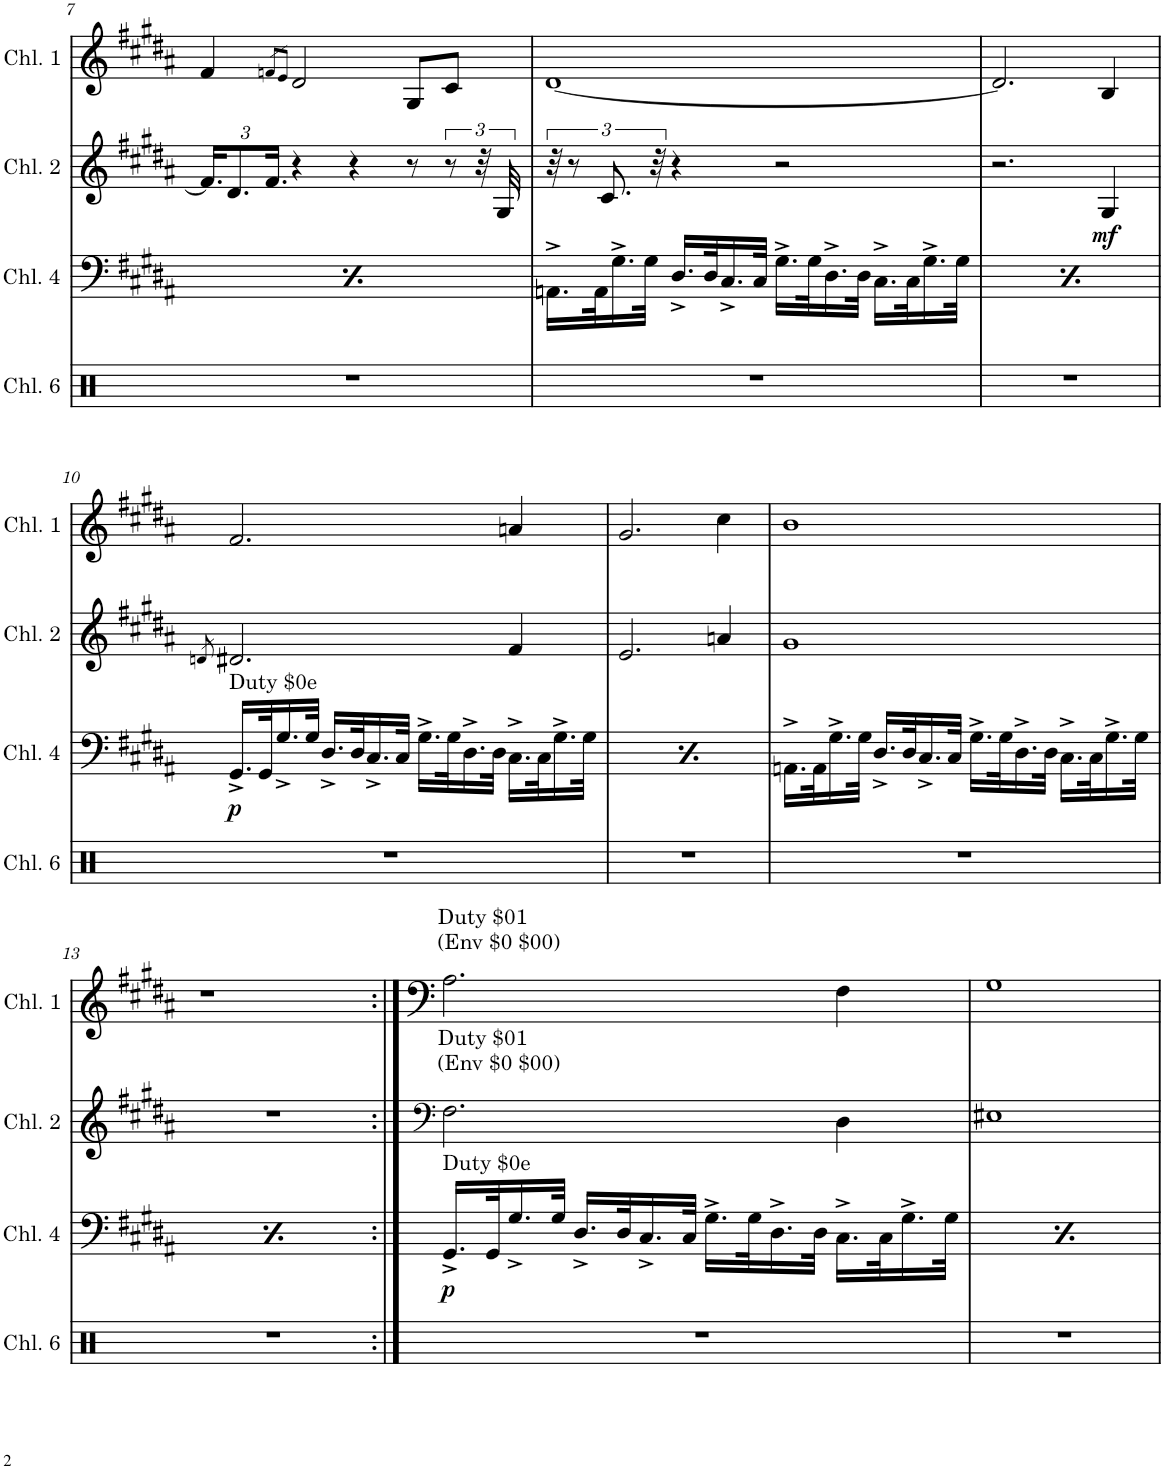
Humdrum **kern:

**kern	**kern	**dynam	**kern	**dynam	**kern
*part4	*part3	*part3	*part2	*part2	*part1
*staff4	*staff3	*staff3	*staff2	*staff2	*staff1
*I"Channel 6	*I"Channel 4	*	*I"Channel 0	*	*I"Channel 1
*I'Chl. 6	*I'Chl. 4	*	*I'Chl. 2	*	*I'Chl. 1
!!LO:PB:g=z
*clefX	*clefF4	*	*clefF4	*	*clefG2
*k[]	*k[f#c#g#d#a#]	*	*k[f#c#g#d#a#]	*	*k[f#c#g#d#a#]
*M4/4	*M4/4	*	*M4/4	*	*M4/4
*met(c)	*met(c)	*	*met(c)	*	*met(c)
*	*	*	*Xbrackettup	*	*
=7	=7	=7	=7	=7	=7
!	!LO:TX:a:t=Duty $0e	!	!	!	!
!	!	!LO:DY:b	!	!	!
1r	16.GG#^/LL	p	24.f#/KL]	.	4f#/
.	.	.	12.d#/	.	.
.	32GG#/K	.	.	.	.
.	16.G#^/	.	.	.	.
.	.	.	24.f#/Jk	.	.
.	32G#/JJk	.	.	.	.
.	.	.	.	.	8qfn/L
.	.	.	.	.	8qe/J
.	16.D#^/LL	.	4r	.	2d#/
.	32D#/K	.	.	.	.
.	16.C#^/	.	.	.	.
.	32C#/JJk	.	.	.	.
.	16.G#^\LL	.	4r	.	.
.	32G#\K	.	.	.	.
.	16.D#^\	.	.	.	.
.	32D#\JJk	.	.	.	.
.	16.C#^\LL	.	8r	.	8G#/L
.	32C#\K	.	.	.	.
*	*	*	*brackettup	*	*
.	16.G#^\	.	12r	.	8c#/J
.	.	.	48r	.	.
.	32G#\JJk	.	.	.	.
.	.	.	48G#/	.	.
=8	=8	=8	=8	=8	=8
1r	16.AAn^\LL	.	48r	.	[1d#
.	.	.	12r	.	.
.	32AA\K	.	.	.	.
.	.	.	12.c#/	.	.
.	16.G#^\	.	.	.	.
.	32G#\JJk	.	.	.	.
.	.	.	48r	.	.
.	16.D#^/LL	.	4r	.	.
.	32D#/K	.	.	.	.
.	16.C#^/	.	.	.	.
.	32C#/JJk	.	.	.	.
.	16.G#^\LL	.	2r	.	.
.	32G#\K	.	.	.	.
.	16.D#^\	.	.	.	.
.	32D#\JJk	.	.	.	.
.	16.C#^\LL	.	.	.	.
.	32C#\K	.	.	.	.
.	16.G#^\	.	.	.	.
.	32G#\JJk	.	.	.	.
=9	=9	=9	=9	=9	=9
1r	16.AAn^\LL	.	2.r	.	2.d#/]
.	32AA\K	.	.	.	.
.	16.G#^\	.	.	.	.
.	32G#\JJk	.	.	.	.
.	16.D#^/LL	.	.	.	.
.	32D#/K	.	.	.	.
.	16.C#^/	.	.	.	.
.	32C#/JJk	.	.	.	.
.	16.G#^\LL	.	.	.	.
.	32G#\K	.	.	.	.
.	16.D#^\	.	.	.	.
.	32D#\JJk	.	.	.	.
!	!	!	!	!LO:DY:b	!
.	16.C#^\LL	.	4G#/	mf	4B/
.	32C#\K	.	.	.	.
.	16.G#^\	.	.	.	.
.	32G#\JJk	.	.	.	.
!!LO:LB:g=z
=10	=10	=10	=10	=10	=10
.	.	.	8qdn/	.	.
!	!LO:TX:a:t=Duty $0e	!	!	!	!
!	!	!LO:DY:b	!	!	!
1r	16.GG#^/LL	p	2.d#X/	.	2.f#/
.	32GG#/K	.	.	.	.
.	16.G#^/	.	.	.	.
.	32G#/JJk	.	.	.	.
.	16.D#^/LL	.	.	.	.
.	32D#/K	.	.	.	.
.	16.C#^/	.	.	.	.
.	32C#/JJk	.	.	.	.
.	16.G#^\LL	.	.	.	.
.	32G#\K	.	.	.	.
.	16.D#^\	.	.	.	.
.	32D#\JJk	.	.	.	.
.	16.C#^\LL	.	4f#/	.	4an/
.	32C#\K	.	.	.	.
.	16.G#^\	.	.	.	.
.	32G#\JJk	.	.	.	.
=11	=11	=11	=11	=11	=11
!	!LO:TX:a:t=Duty $0e	!	!	!	!
!	!	!LO:DY:b	!	!	!
1r	16.GG#^/LL	p	2.e/	.	2.g#/
.	32GG#/K	.	.	.	.
.	16.G#^/	.	.	.	.
.	32G#/JJk	.	.	.	.
.	16.D#^/LL	.	.	.	.
.	32D#/K	.	.	.	.
.	16.C#^/	.	.	.	.
.	32C#/JJk	.	.	.	.
.	16.G#^\LL	.	.	.	.
.	32G#\K	.	.	.	.
.	16.D#^\	.	.	.	.
.	32D#\JJk	.	.	.	.
.	16.C#^\LL	.	4an/	.	4cc#\
.	32C#\K	.	.	.	.
.	16.G#^\	.	.	.	.
.	32G#\JJk	.	.	.	.
=12	=12	=12	=12	=12	=12
1r	16.AAn^\LL	.	1g#	.	1b
.	32AA\K	.	.	.	.
.	16.G#^\	.	.	.	.
.	32G#\JJk	.	.	.	.
.	16.D#^/LL	.	.	.	.
.	32D#/K	.	.	.	.
.	16.C#^/	.	.	.	.
.	32C#/JJk	.	.	.	.
.	16.G#^\LL	.	.	.	.
.	32G#\K	.	.	.	.
.	16.D#^\	.	.	.	.
.	32D#\JJk	.	.	.	.
.	16.C#^\LL	.	.	.	.
.	32C#\K	.	.	.	.
.	16.G#^\	.	.	.	.
.	32G#\JJk	.	.	.	.
!!LO:LB:g=z
=13	=13	=13	=13	=13	=13
1r	16.AAn^\LL	.	1r	.	1r
.	32AA\K	.	.	.	.
.	16.G#^\	.	.	.	.
.	32G#\JJk	.	.	.	.
.	16.D#^/LL	.	.	.	.
.	32D#/K	.	.	.	.
.	16.C#^/	.	.	.	.
.	32C#/JJk	.	.	.	.
.	16.G#^\LL	.	.	.	.
.	32G#\K	.	.	.	.
.	16.D#^\	.	.	.	.
.	32D#\JJk	.	.	.	.
.	16.C#^\LL	.	.	.	.
.	32C#\K	.	.	.	.
.	16.G#^\	.	.	.	.
.	32G#\JJk	.	.	.	.
=14:|!	=14:|!	=14:|!	=14:|!	=14:|!	=14:|!
*	*	*	*clefF4	*	*
!	!	!	!	!	!LO:TX:a:t=Duty $01
!	!	!	!	!	!LO:TX:a:t=(Env $0 $00)
!	!	!	!LO:TX:a:t=Duty $01	!	!
!	!	!	!LO:TX:a:t=(Env $0 $00)	!	!
!	!LO:TX:a:t=Duty $0e	!	!	!	!
!	!	!LO:DY:b	!	!	!
1r	16.GG#^/LL	p	2.F#\	.	2.A#\
.	32GG#/K	.	.	.	.
.	16.G#^/	.	.	.	.
.	32G#/JJk	.	.	.	.
.	16.D#^/LL	.	.	.	.
.	32D#/K	.	.	.	.
.	16.C#^/	.	.	.	.
.	32C#/JJk	.	.	.	.
.	16.G#^\LL	.	.	.	.
.	32G#\K	.	.	.	.
.	16.D#^\	.	.	.	.
.	32D#\JJk	.	.	.	.
.	16.C#^\LL	.	4D#\	.	4F#\
.	32C#\K	.	.	.	.
.	16.G#^\	.	.	.	.
.	32G#\JJk	.	.	.	.
=15	=15	=15	=15	=15	=15
!	!LO:TX:a:t=Duty $0e	!	!	!	!
!	!	!LO:DY:b	!	!	!
1r	16.GG#^/LL	p	1E#X	.	1G#
.	32GG#/K	.	.	.	.
.	16.G#^/	.	.	.	.
.	32G#/JJk	.	.	.	.
.	16.D#^/LL	.	.	.	.
.	32D#/K	.	.	.	.
.	16.C#^/	.	.	.	.
.	32C#/JJk	.	.	.	.
.	16.G#^\LL	.	.	.	.
.	32G#\K	.	.	.	.
.	16.D#^\	.	.	.	.
.	32D#\JJk	.	.	.	.
.	16.C#^\LL	.	.	.	.
.	32C#\K	.	.	.	.
.	16.G#^\	.	.	.	.
.	32G#\JJk	.	.	.	.
=	=	=	=	=	=
*-	*-	*-	*-	*-	*-
